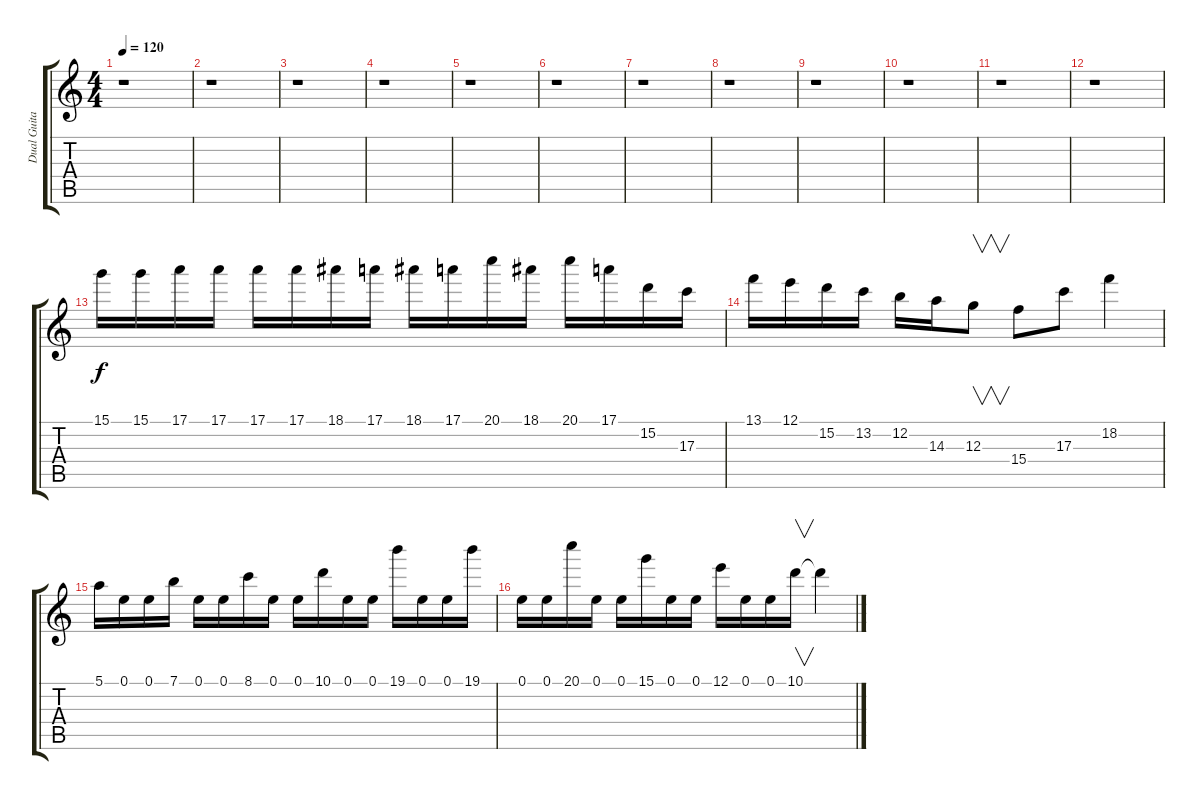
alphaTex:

\track ("Dual Guitar Lead" "Dual Guita") {instrument distortionguitar}
\staff {score tabs}
\tuning (E4 B3 G3 D3 A2 E2) {hide}
\ts (4 4)
\tempo 120
\clef g2
\ks c
r.1{dy f} |
r.1 |
r.1 |
r.1 |
r.1 |
r.1 |
r.1 |
r.1 |
r.1 |
r.1 |
r.1 |
r.1 |
15.1.16 15.1.16 17.1.16 17.1.16 17.1.16 17.1.16 18.1.16 17.1.16 18.1.16 17.1.16 20.1.16 18.1.16 20.1.16 17.1.16 15.2.16 17.3.16 |
13.1.16 12.1.16 15.2.16 13.2.16 12.2.16 14.3.16 12.3.8{v} 15.4.8 17.3.8 18.2.4 |
5.1.16 0.1.16 0.1.16 7.1.16 0.1.16 0.1.16 8.1.16 0.1.16 0.1.16 10.1.16 0.1.16 0.1.16 19.1.16 0.1.16 0.1.16 19.1.16 |
0.1.16 0.1.16 20.1.16 0.1.16 0.1.16 15.1.16 0.1.16 0.1.16 12.1.16 0.1.16 0.1.16 10.1.16{v} 10.1{t}.4
